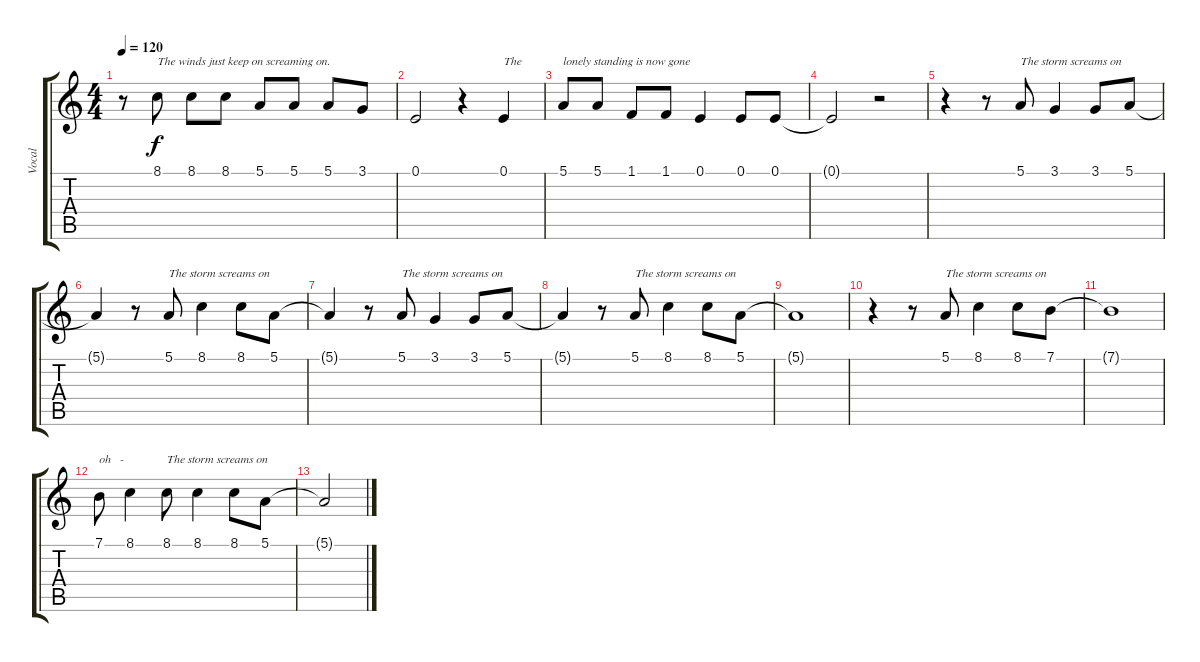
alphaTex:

\track ("Vocal" "Vocal") {instrument tenorsax}
\staff {score tabs}
\tuning (E4 B3 G3 D3 A2 E2) {hide}
\ts (4 4)
\tempo 120
\clef g2
\ks c
r.8{dy f} 8.1.8{txt "The winds just keep on screaming on."} 8.1.8 8.1.8 5.1.8 5.1.8 5.1.8 3.1.8 |
0.1.2 r.4 0.1.4{txt "The"} |
5.1.8{txt "lonely standing is now gone"} 5.1.8 1.1.8 1.1.8 0.1.4 0.1.8 0.1.8 |
0.1{t}.2 r.2 |
r.4 r.8 5.1.8{txt "The storm screams on"} 3.1.4 3.1.8 5.1.8 |
5.1{t}.4 r.8 5.1.8{txt "The storm screams on"} 8.1.4 8.1.8 5.1.8 |
5.1{t}.4 r.8 5.1.8{txt "The storm screams on"} 3.1.4 3.1.8 5.1.8 |
5.1{t}.4 r.8 5.1.8{txt "The storm screams on"} 8.1.4 8.1.8 5.1.8 |
5.1{t}.1 |
r.4 r.8 5.1.8{txt "The storm screams on"} 8.1.4 8.1.8 7.1.8 |
7.1{t}.1 |
7.1.8{txt "oh   -"} 8.1.4 8.1.8{txt "The storm screams on"} 8.1.4 8.1.8 5.1.8 |
5.1{t}.2
